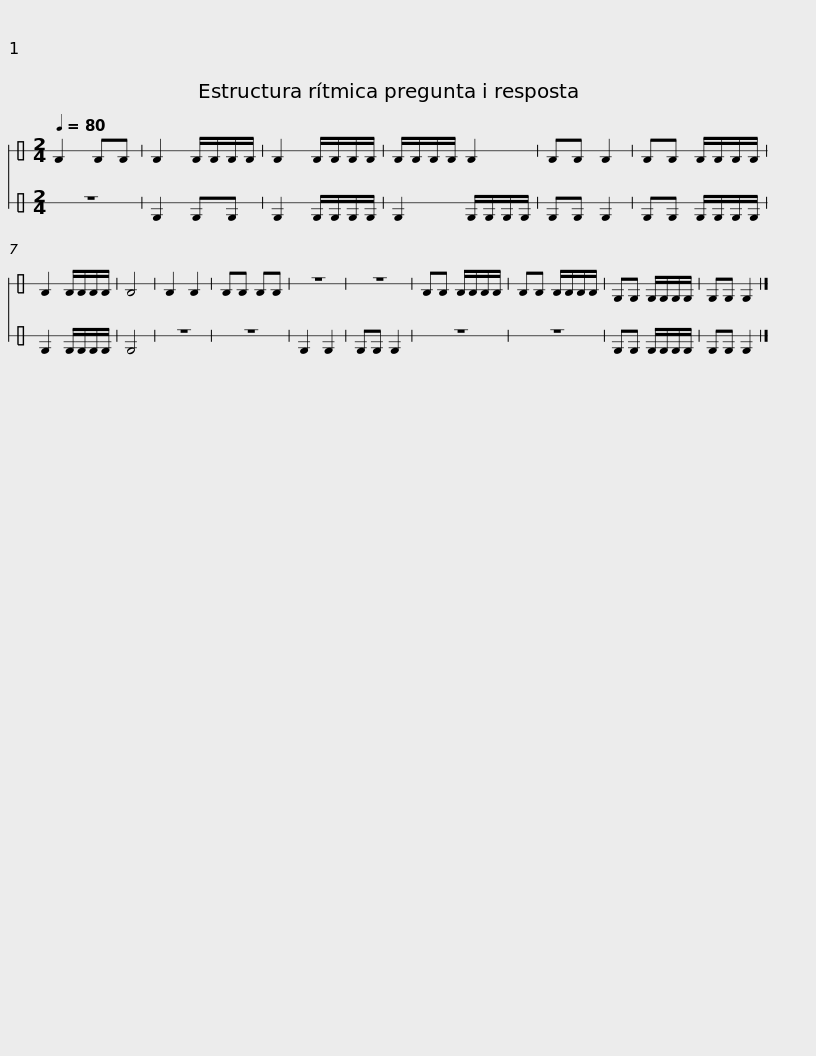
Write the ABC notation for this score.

X:1
%%score 1 2
L:1/8
Q:1/4=80
M:2/4
I:linebreak $
K:C
V:1 perc stafflines=1
K:none
V:2 perc stafflines=1
K:none
V:1
 F2 FF | F2 F/F/F/F/ | F2 F/F/F/F/ | F/F/F/F/ F2 | FF F2 | %5
 FF F/F/F/F/ | F2 F/F/F/F/ | F4 |$ F2 F2 | FF FF | %10
 z4 | z4 | FF F/F/F/F/ | FF F/F/F/F/ | DD D/D/D/D/ | %15
 DD D2 |] %16
V:2
 z4 | D2 DD | D2 D/D/D/D/ | D2 D/D/D/D/ | DD D2 | %5
 DD D/D/D/D/ | D2 D/D/D/D/ | D4 |$ z4 | z4 | %10
 D2 D2 | DD D2 | z4 | z4 | DD D/D/D/D/ | %15
 DD D2 |] %16
